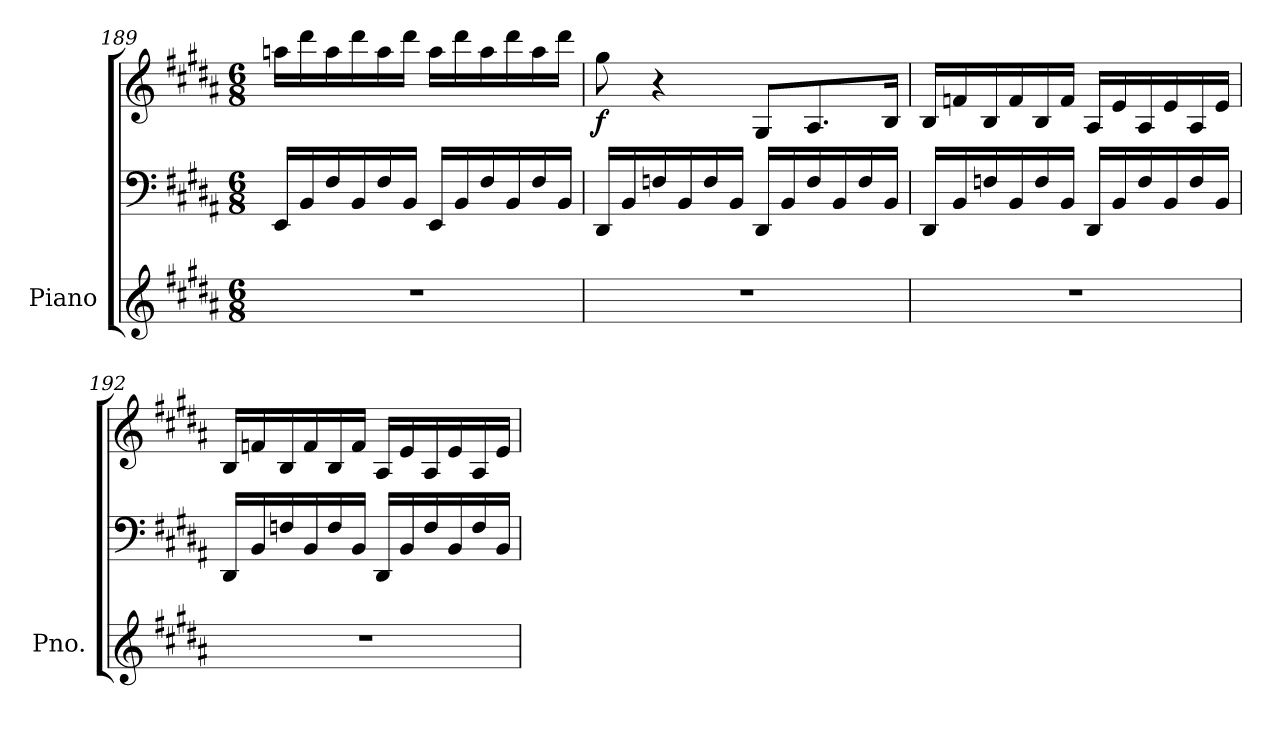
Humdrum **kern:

**kern	**kern	**kern	**dynam
*part1	*part1	*part1	*part1
*staff3	*staff2	*staff1	*staff1/2/3
*I"Piano	*	*	*
*I'Pno.	*	*	*
!!LO:LB:g=z
*clefG2	*clefF4	*clefG2	*
*k[f#c#g#d#a#]	*k[f#c#g#d#a#]	*k[f#c#g#d#a#]	*
*M6/8	*M6/8	*M6/8	*
=189	=189	=189	=189
2.r	16EE/LL	16aan\LL	.
.	16BB/	16ddd#\	.
.	16F#/	16aa\	.
.	16BB/	16ddd#\	.
.	16F#/	16aa\	.
.	16BB/JJ	16ddd#\JJ	.
.	16EE/LL	16aa\LL	.
.	16BB/	16ddd#\	.
.	16F#/	16aa\	.
.	16BB/	16ddd#\	.
.	16F#/	16aa\	.
.	16BB/JJ	16ddd#\JJ	.
=190	=190	=190	=190
!	!	!	!LO:DY:b
2.r	16DD#/LL	8gg#\	f
.	16BB/	.	.
.	16Fn/	4r	.
.	16BB/	.	.
.	16F/	.	.
.	16BB/JJ	.	.
.	16DD#/LL	8G#/L	.
.	16BB/	.	.
.	16F/	8.A#/	.
.	16BB/	.	.
.	16F/	.	.
.	16BB/JJ	16B/Jk	.
=191	=191	=191	=191
2.r	16DD#/LL	16B/LL	.
.	16BB/	16fn/	.
.	16Fn/	16B/	.
.	16BB/	16f/	.
.	16F/	16B/	.
.	16BB/JJ	16f/JJ	.
.	16DD#/LL	16A#/LL	.
.	16BB/	16e/	.
.	16F/	16A#/	.
.	16BB/	16e/	.
.	16F/	16A#/	.
.	16BB/JJ	16e/JJ	.
!!LO:LB:g=z
=192	=192	=192	=192
2.r	16DD#/LL	16B/LL	.
.	16BB/	16fn/	.
.	16Fn/	16B/	.
.	16BB/	16f/	.
.	16F/	16B/	.
.	16BB/JJ	16f/JJ	.
.	16DD#/LL	16A#/LL	.
.	16BB/	16e/	.
.	16F/	16A#/	.
.	16BB/	16e/	.
.	16F/	16A#/	.
.	16BB/JJ	16e/JJ	.
=	=	=	=
*-	*-	*-	*-
